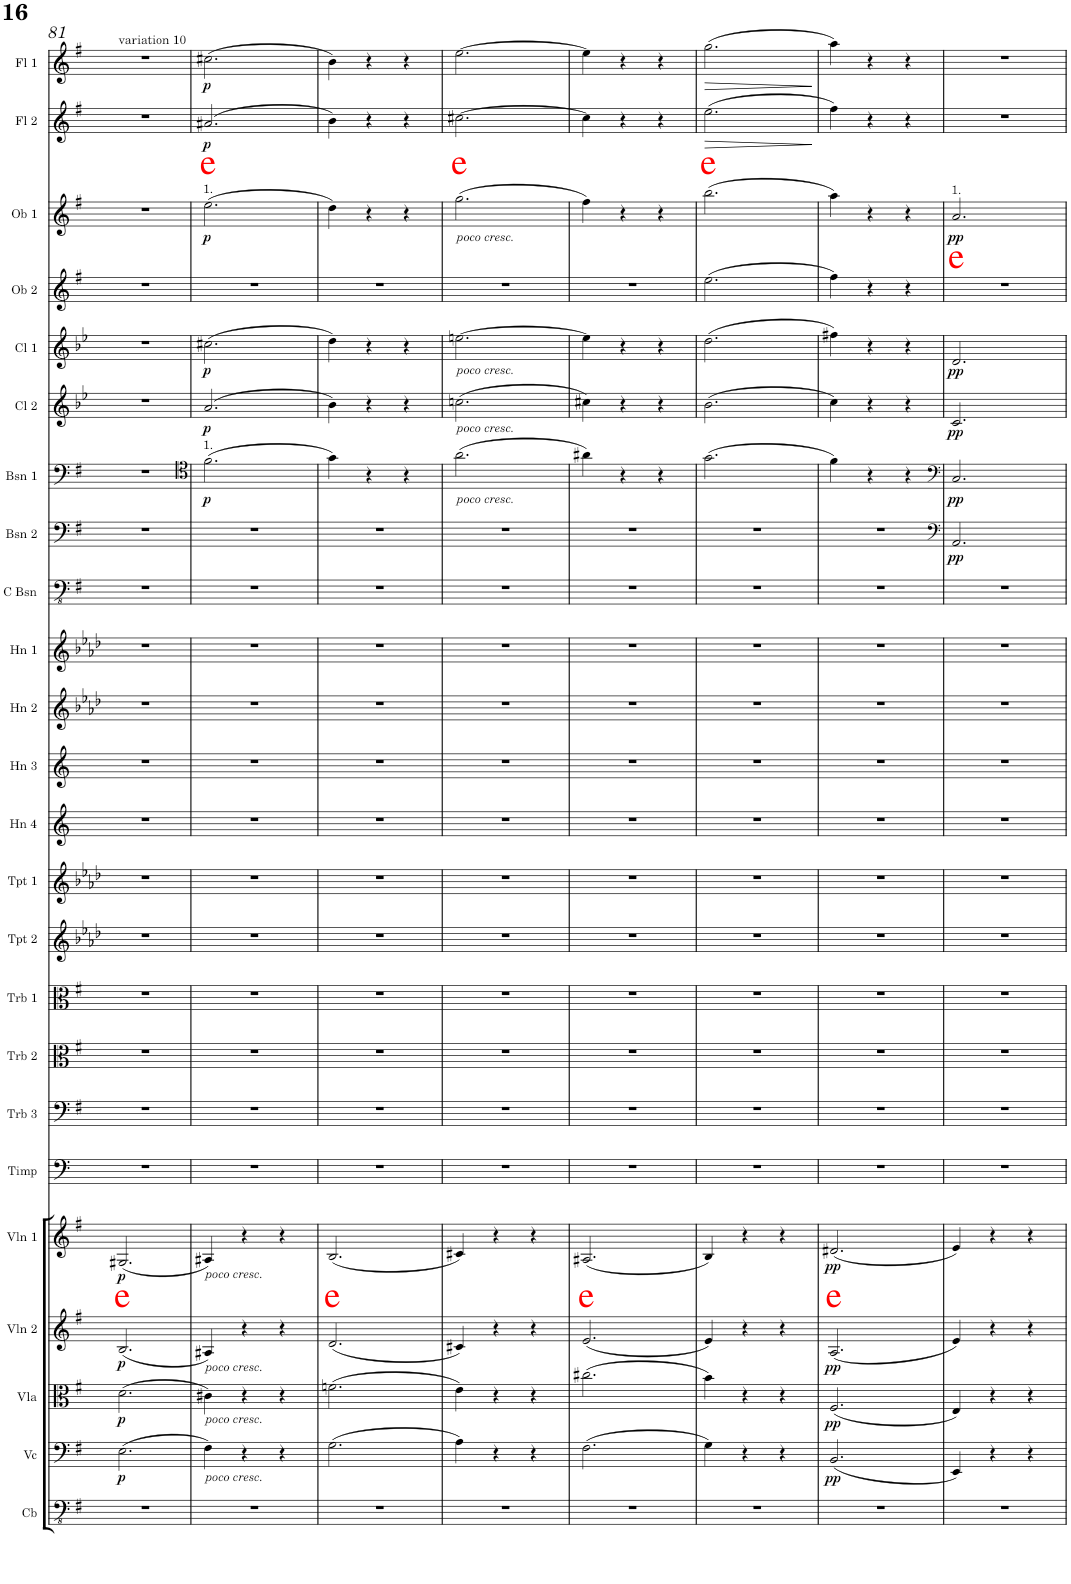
**kern	**kern	**dynam	**kern	**dynam	**kern	**dynam	**kern	**text	**dynam	**kern	**kern	**kern	**kern	**kern	**kern	**kern	**kern	**kern	**kern	**kern	**kern	**dynam	**kern	**dynam	**kern	**dynam	**kern	**dynam	**kern	**kern	**text	**dynam	**kern	**text	**dynam	**kern	**dynam
*part24	*part23	*part23	*part22	*part22	*part21	*part21	*part20	*part20	*part20	*part19	*part18	*part17	*part16	*part15	*part14	*part13	*part12	*part11	*part10	*part9	*part8	*part8	*part7	*part7	*part6	*part6	*part5	*part5	*part4	*part3	*part3	*part3	*part2	*part2	*part2	*part1	*part1
*staff24	*staff23	*staff23	*staff22	*staff22	*staff21	*staff21	*staff20	*staff20	*staff20	*staff19	*staff18	*staff17	*staff16	*staff15	*staff14	*staff13	*staff12	*staff11	*staff10	*staff9	*staff8	*staff8	*staff7	*staff7	*staff6	*staff6	*staff5	*staff5	*staff4	*staff3	*staff3	*staff3	*staff2	*staff2	*staff2	*staff1	*staff1
*I"Contrabass	*I"Violoncello	*	*I"Viola	*	*I"Violin 2	*	*I"Violin 1	*	*	*I"Timpani	*I"Trombone 3	*I"Trombone 2	*I"Trombone 1	*I"E Trumpet 2	*I"E Trumpet 1	*I"C Horn 4	*I"C Horn 3	*I"E Horn 2	*I"E Horn 1	*I"Contrabassoon	*I"Bassoon 2	*	*I"Bassoon 1	*	*I"A Clarinet 2	*	*I"A Clarinet 1	*	*I"Oboe 2	*I"Oboe 1	*	*	*I"Flute 2	*	*	*I"Flute 1	*
*I'Cb	*I'Vc	*	*I'Vla	*	*I'Vln 2	*	*I'Vln 1	*	*	*I'Timp	*I'Trb 3	*I'Trb 2	*I'Trb 1	*I'Tpt 2	*I'Tpt 1	*I'Hn 4	*I'Hn 3	*I'Hn 2	*I'Hn 1	*I'C Bsn	*I'Bsn 2	*	*I'Bsn 1	*	*I'Cl 2	*	*I'Cl 1	*	*I'Ob 2	*I'Ob 1	*	*	*I'Fl 2	*	*	*I'Fl 1	*
!!LO:PB:g=z
*clefFv4	*clefF4	*	*clefC3	*	*clefG2	*	*clefG2	*	*	*clefF4	*clefF4	*clefC3	*clefC3	*clefG2	*clefG2	*clefG2	*clefG2	*clefG2	*clefG2	*clefFv4	*clefF4	*	*clefF4	*	*clefG2	*	*clefG2	*	*clefG2	*clefG2	*	*	*clefG2	*	*	*clefG2	*
*Trd7c12	*	*	*	*	*	*	*	*	*	*	*	*	*	*Trd-2c-4	*Trd-2c-4	*Trd7c12	*Trd7c12	*Trd5c8	*Trd5c8	*	*	*	*	*	*Trd2c3	*	*Trd2c3	*	*	*	*	*	*	*	*	*	*
*k[f#]	*k[f#]	*	*k[f#]	*	*k[f#]	*	*k[f#]	*	*	*k[]	*k[f#]	*k[f#]	*k[f#]	*k[b-e-a-d-]	*k[b-e-a-d-]	*k[]	*k[]	*k[b-e-a-d-]	*k[b-e-a-d-]	*k[f#]	*k[f#]	*	*k[f#]	*	*k[b-e-]	*	*k[b-e-]	*	*k[f#]	*k[f#]	*	*	*k[f#]	*	*	*k[f#]	*
*M3/4	*M3/4	*	*M3/4	*	*M3/4	*	*M3/4	*	*	*M3/4	*M3/4	*M3/4	*M3/4	*M3/4	*M3/4	*M3/4	*M3/4	*M3/4	*M3/4	*M3/4	*M3/4	*	*M3/4	*	*M3/4	*	*M3/4	*	*M3/4	*M3/4	*	*	*M3/4	*	*	*M3/4	*
=81	=81	=81	=81	=81	=81	=81	=81	=81	=81	=81	=81	=81	=81	=81	=81	=81	=81	=81	=81	=81	=81	=81	=81	=81	=81	=81	=81	=81	=81	=81	=81	=81	=81	=81	=81	=81	=81
!	!	!	!	!	!	!	!	!	!	!	!	!	!	!	!	!	!	!	!	!	!	!	!	!	!	!	!	!	!	!	!	!	!	!	!	!LO:TX:a:t=variation 10	!
!	!	!LO:DY:b	!	!LO:DY:b	!	!LO:DY:b	!	!LO:LY:b:color=#FF0000	!LO:DY:b	!	!	!	!	!	!	!	!	!	!	!	!	!	!	!	!	!	!	!	!	!	!	!	!	!	!	!	!
2.r	(2.E\	p	(2.d\	p	(2.B/	p	(2.G#X/	e	p	2.r	2.r	2.r	2.r	2.r	2.r	2.r	2.r	2.r	2.r	2.r	2.r	.	2.r	.	2.r	.	2.r	.	2.r	2.r	.	.	2.r	.	.	2.r	.
=82	=82	=82	=82	=82	=82	=82	=82	=82	=82	=82	=82	=82	=82	=82	=82	=82	=82	=82	=82	=82	=82	=82	=82	=82	=82	=82	=82	=82	=82	=82	=82	=82	=82	=82	=82	=82	=82
*	*	*	*	*	*	*	*	*	*	*	*	*	*	*	*	*	*	*	*	*	*	*	*clefC4	*	*	*	*	*	*	*	*	*	*	*	*	*	*
!	!	!	!	!	!	!	!	!	!	!	!	!	!	!	!	!	!	!	!	!	!	!	!	!	!	!	!	!	!	!LO:TX:a:t=1.	!	!	!	!	!	!	!
!	!	!	!	!	!	!	!	!	!	!	!	!	!	!	!	!	!	!	!	!	!	!	!LO:TX:a:t=1.	!	!	!	!	!	!	!	!	!	!	!	!	!	!
!	!	!	!	!	!	!	!LO:TX:b:i:t=poco cresc.	!	!	!	!	!	!	!	!	!	!	!	!	!	!	!	!	!	!	!	!	!	!	!	!	!	!	!	!	!	!
!	!	!	!	!	!LO:TX:b:i:t=poco cresc.	!	!	!	!	!	!	!	!	!	!	!	!	!	!	!	!	!	!	!	!	!	!	!	!	!	!	!	!	!	!	!	!
!	!	!	!LO:TX:b:i:t=poco cresc.	!	!	!	!	!	!	!	!	!	!	!	!	!	!	!	!	!	!	!	!	!	!	!	!	!	!	!	!	!	!	!	!	!	!
!	!LO:TX:b:i:t=poco cresc.	!	!	!	!	!	!	!	!	!	!	!	!	!	!	!	!	!	!	!	!	!	!	!	!	!	!	!	!	!	!	!	!	!	!	!	!
!	!	!	!	!	!	!	!	!	!	!	!	!	!	!	!	!	!	!	!	!	!	!	!	!LO:DY:b	!	!LO:DY:b	!	!LO:DY:b	!	!	!	!LO:DY:b	!	!LO:LY:b:color=#FF0000	!LO:DY:b	!	!LO:DY:b
2.r	4F#\)	.	4c#X\)	.	4A#X/)	.	4A#X/)	.	.	2.r	2.r	2.r	2.r	2.r	2.r	2.r	2.r	2.r	2.r	2.r	2.r	.	(2.f#\	p	(2.a/	p	(2.cc#X\	p	2.r	(2.ee\	.	p	(2.a#X/	e	p	(2.cc#X\	p
.	4r	.	4r	.	4r	.	4r	.	.	.	.	.	.	.	.	.	.	.	.	.	.	.	.	.	.	.	.	.	.	.	.	.	.	.	.	.	.
.	4r	.	4r	.	4r	.	4r	.	.	.	.	.	.	.	.	.	.	.	.	.	.	.	.	.	.	.	.	.	.	.	.	.	.	.	.	.	.
=83	=83	=83	=83	=83	=83	=83	=83	=83	=83	=83	=83	=83	=83	=83	=83	=83	=83	=83	=83	=83	=83	=83	=83	=83	=83	=83	=83	=83	=83	=83	=83	=83	=83	=83	=83	=83	=83
!	!	!	!	!	!	!	!	!LO:LY:b:color=#FF0000	!	!	!	!	!	!	!	!	!	!	!	!	!	!	!	!	!	!	!	!	!	!	!	!	!	!	!	!	!
2.r	(2.G\	.	(2.fn\	.	(2.d/	.	(2.B/	e	.	2.r	2.r	2.r	2.r	2.r	2.r	2.r	2.r	2.r	2.r	2.r	2.r	.	4g\)	.	4b-\)	.	4dd\)	.	2.r	4dd\)	.	.	4b\)	.	.	4b\)	.
.	.	.	.	.	.	.	.	.	.	.	.	.	.	.	.	.	.	.	.	.	.	.	4r	.	4r	.	4r	.	.	4r	.	.	4r	.	.	4r	.
.	.	.	.	.	.	.	.	.	.	.	.	.	.	.	.	.	.	.	.	.	.	.	4r	.	4r	.	4r	.	.	4r	.	.	4r	.	.	4r	.
=84	=84	=84	=84	=84	=84	=84	=84	=84	=84	=84	=84	=84	=84	=84	=84	=84	=84	=84	=84	=84	=84	=84	=84	=84	=84	=84	=84	=84	=84	=84	=84	=84	=84	=84	=84	=84	=84
!	!	!	!	!	!	!	!	!	!	!	!	!	!	!	!	!	!	!	!	!	!	!	!	!	!	!	!	!	!	!LO:TX:b:i:t=poco cresc.	!	!	!	!	!	!	!
!	!	!	!	!	!	!	!	!	!	!	!	!	!	!	!	!	!	!	!	!	!	!	!	!	!	!	!LO:TX:b:i:t=poco cresc.	!	!	!	!	!	!	!	!	!	!
!	!	!	!	!	!	!	!	!	!	!	!	!	!	!	!	!	!	!	!	!	!	!	!	!	!LO:TX:b:i:t=poco cresc.	!	!	!	!	!	!	!	!	!	!	!	!
!	!	!	!	!	!	!	!	!	!	!	!	!	!	!	!	!	!	!	!	!	!	!	!LO:TX:b:i:t=poco cresc.	!	!	!	!	!	!	!	!	!	!	!	!	!	!
!	!	!	!	!	!	!	!	!	!	!	!	!	!	!	!	!	!	!	!	!	!	!	!	!	!	!	!	!	!	!	!	!	!	!LO:LY:b:color=#FF0000	!	!	!
2.r	4A\)	.	4e\)	.	4c#X/)	.	4c#X/)	.	.	2.r	2.r	2.r	2.r	2.r	2.r	2.r	2.r	2.r	2.r	2.r	2.r	.	(2.a\	.	(2.ccn\	.	[2.een\	.	2.r	(2.gg\	.	.	[2.cc#X\	e	.	[2.ee\	.
.	4r	.	4r	.	4r	.	4r	.	.	.	.	.	.	.	.	.	.	.	.	.	.	.	.	.	.	.	.	.	.	.	.	.	.	.	.	.	.
.	4r	.	4r	.	4r	.	4r	.	.	.	.	.	.	.	.	.	.	.	.	.	.	.	.	.	.	.	.	.	.	.	.	.	.	.	.	.	.
=85	=85	=85	=85	=85	=85	=85	=85	=85	=85	=85	=85	=85	=85	=85	=85	=85	=85	=85	=85	=85	=85	=85	=85	=85	=85	=85	=85	=85	=85	=85	=85	=85	=85	=85	=85	=85	=85
!	!	!	!	!	!	!	!	!LO:LY:b:color=#FF0000	!	!	!	!	!	!	!	!	!	!	!	!	!	!	!	!	!	!	!	!	!	!	!	!	!	!	!	!	!
2.r	(2.F#\	.	(2.cc#X\	.	(2.e/	.	(2.A#X/	e	.	2.r	2.r	2.r	2.r	2.r	2.r	2.r	2.r	2.r	2.r	2.r	2.r	.	4a#X\)	.	4cc#X\)	.	4ee\]	.	2.r	4ff#\)	.	.	4cc#\]	.	.	4ee\]	.
.	.	.	.	.	.	.	.	.	.	.	.	.	.	.	.	.	.	.	.	.	.	.	4r	.	4r	.	4r	.	.	4r	.	.	4r	.	.	4r	.
.	.	.	.	.	.	.	.	.	.	.	.	.	.	.	.	.	.	.	.	.	.	.	4r	.	4r	.	4r	.	.	4r	.	.	4r	.	.	4r	.
=86	=86	=86	=86	=86	=86	=86	=86	=86	=86	=86	=86	=86	=86	=86	=86	=86	=86	=86	=86	=86	=86	=86	=86	=86	=86	=86	=86	=86	=86	=86	=86	=86	=86	=86	=86	=86	=86
!	!	!	!	!	!	!	!	!	!	!	!	!	!	!	!	!	!	!	!	!	!	!	!	!	!	!	!	!	!	!	!	!	!	!LO:LY:b:color=#FF0000	!LO:HP:b	!	!LO:HP:b
2.r	4G\)	.	4b\)	.	4e/)	.	4B/)	.	.	2.r	2.r	2.r	2.r	2.r	2.r	2.r	2.r	2.r	2.r	2.r	2.r	.	(2.g\	.	(2.b-\	.	(2.dd\	.	(2.ee\	(2.bb\	.	.	(2.ee\	e	>	(2.gg\	>
.	4r	.	4r	.	4r	.	4r	.	.	.	.	.	.	.	.	.	.	.	.	.	.	.	.	.	.	.	.	.	.	.	.	.	.	.	.	.	.
.	4r	.	4r	.	4r	.	4r	.	.	.	.	.	.	.	.	.	.	.	.	.	.	.	.	.	.	.	.	.	.	.	.	.	.	.	.	.	.
.	.	.	.	.	.	.	.	.	.	.	.	.	.	.	.	.	.	.	.	.	.	.	.	.	.	.	.	.	.	.	.	.	.	.	]	.	]
=87	=87	=87	=87	=87	=87	=87	=87	=87	=87	=87	=87	=87	=87	=87	=87	=87	=87	=87	=87	=87	=87	=87	=87	=87	=87	=87	=87	=87	=87	=87	=87	=87	=87	=87	=87	=87	=87
!	!	!LO:DY:b	!	!LO:DY:b	!	!LO:DY:b	!	!LO:LY:b:color=#FF0000	!LO:DY:b	!	!	!	!	!	!	!	!	!	!	!	!	!	!	!	!	!	!	!	!	!	!	!	!	!	!	!	!
2.r	(2.BB/	pp	(2.F#/	pp	(2.A/	pp	(2.d#X/	e	pp	2.r	2.r	2.r	2.r	2.r	2.r	2.r	2.r	2.r	2.r	2.r	2.r	.	4f#\)	.	4cc\)	.	4ff#X\)	.	4ff#\)	4aa\)	.	.	4ff#\)	.	.	4aa\)	.
.	.	.	.	.	.	.	.	.	.	.	.	.	.	.	.	.	.	.	.	.	.	.	4r	.	4r	.	4r	.	4r	4r	.	.	4r	.	.	4r	.
.	.	.	.	.	.	.	.	.	.	.	.	.	.	.	.	.	.	.	.	.	.	.	4r	.	4r	.	4r	.	4r	4r	.	.	4r	.	.	4r	.
=88	=88	=88	=88	=88	=88	=88	=88	=88	=88	=88	=88	=88	=88	=88	=88	=88	=88	=88	=88	=88	=88	=88	=88	=88	=88	=88	=88	=88	=88	=88	=88	=88	=88	=88	=88	=88	=88
*	*	*	*	*	*	*	*	*	*	*	*	*	*	*	*	*	*	*	*	*	*clefF4	*	*clefF4	*	*	*	*	*	*	*	*	*	*	*	*	*	*
!	!	!	!	!	!	!	!	!	!	!	!	!	!	!	!	!	!	!	!	!	!	!	!	!	!	!	!	!	!	!LO:TX:a:t=1.	!	!	!	!	!	!	!
!	!	!	!	!	!	!	!	!	!	!	!	!	!	!	!	!	!	!	!	!	!	!LO:DY:b	!	!LO:DY:b	!	!LO:DY:b	!	!LO:DY:b	!	!	!LO:LY:b:color=#FF0000	!LO:DY:b	!	!	!	!	!
2.r	4EE/)	.	4E/)	.	4e/)	.	4e/)	.	.	2.r	2.r	2.r	2.r	2.r	2.r	2.r	2.r	2.r	2.r	2.r	2.AA/	pp	2.C/	pp	2.c/	pp	2.d/	pp	2.r	2.a/	e	pp	2.r	.	.	2.r	.
.	4r	.	4r	.	4r	.	4r	.	.	.	.	.	.	.	.	.	.	.	.	.	.	.	.	.	.	.	.	.	.	.	.	.	.	.	.	.	.
.	4r	.	4r	.	4r	.	4r	.	.	.	.	.	.	.	.	.	.	.	.	.	.	.	.	.	.	.	.	.	.	.	.	.	.	.	.	.	.
=	=	=	=	=	=	=	=	=	=	=	=	=	=	=	=	=	=	=	=	=	=	=	=	=	=	=	=	=	=	=	=	=	=	=	=	=	=
*-	*-	*-	*-	*-	*-	*-	*-	*-	*-	*-	*-	*-	*-	*-	*-	*-	*-	*-	*-	*-	*-	*-	*-	*-	*-	*-	*-	*-	*-	*-	*-	*-	*-	*-	*-	*-	*-
